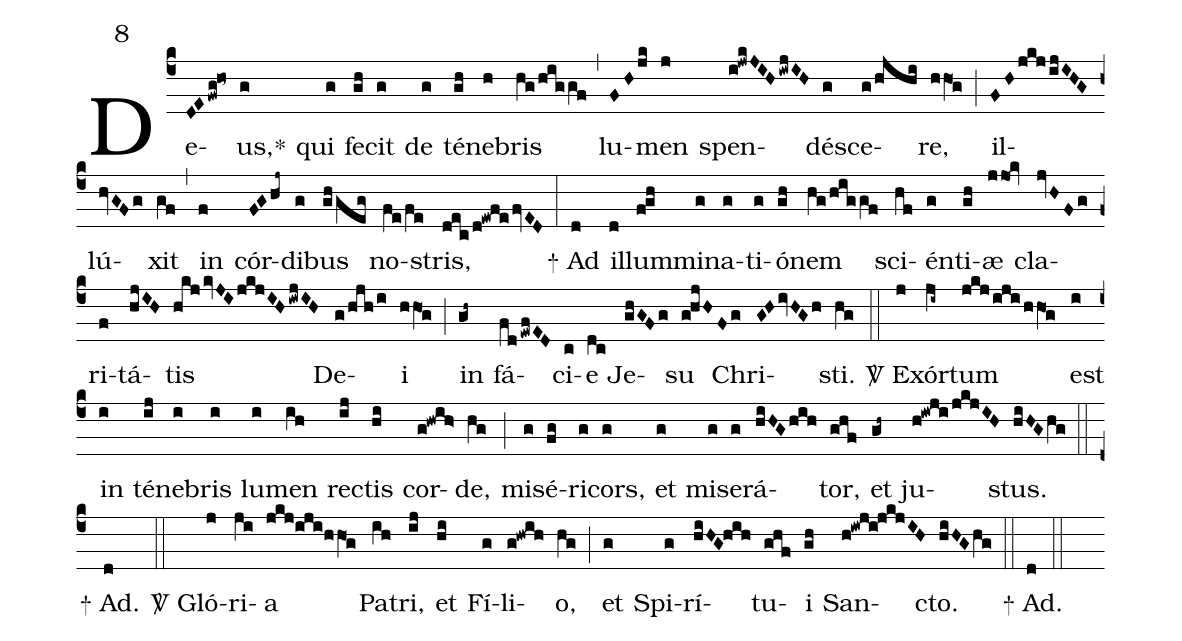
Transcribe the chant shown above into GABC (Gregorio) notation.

mode:8;
%%
(c4) De(DEfwg!ho~)us,<sp>*</sp>(g) qui(g) fe(gh)cit(g) de(g) té(gh)ne(h)bris(hg/higgf) (,)
lu(FHjk)men(j) spen(i!jwkJIHiwjIH)dé(g)sce(g/hjhi)re,(hhO1g) (;)
il(FHjkj/ijIHG)lú(hvGFg)xit(gf) (,)
in(f) cór(FGhj~)di(g)bus(gh/geg) no(fe/fe)stris,(dec/d!ewfefvED) (:)
<sp>+</sp> Ad(d) il(d)lum(fgh)mi(g)na(g)ti(g)ó(gh)nem(hg/higgf) sci(hf)én(g)ti(gh)æ(jjo1!kv) cla(jvHFg)ri(f)tá(hjIH)tis(hkjkvJIjkjIHiwjIH) De(g/hjh/i)i(hhO1g) (;)
in(gh~) fá(fdewfED)ci(c)e(dc) Je(ghGFg)su(ghjHFg) Chri(GHivHGh)sti.(hg) (::)
<sp>V/</sp> Ex(j)ór(ji~)tum(jkj/iji/hhO1g) est(i) in(i) té(ij)ne(i)bris(i) lu(i)men(ih) re(ij)ctis(hi) cor(g!hwih>)de,(hg) (;)
mi(g)sé(fg)ri(g)cors,(g) et(g) mi(g)se(g)rá(hiHGhih)tor,(ghf) et(gh~) ju(h!iwji/jkjIH)stus.(hiHGhg) (::)
<sp>+</sp> Ad.(d) (::)
<sp>V/</sp> Gló(j)ri(ji)a(jkj/0iji/0hhO1g) Pa(ih)tri,(ij) et(hi) Fí(g)li(g@hwih)o,(hg) (;)
et(g) Spi(g)rí(hiHG@hih)tu(ghf)i(gh) San(h@iwji@jkjIH)cto.(hiHG/hg)  (::)
<sp>+</sp> Ad.(d) (::)
